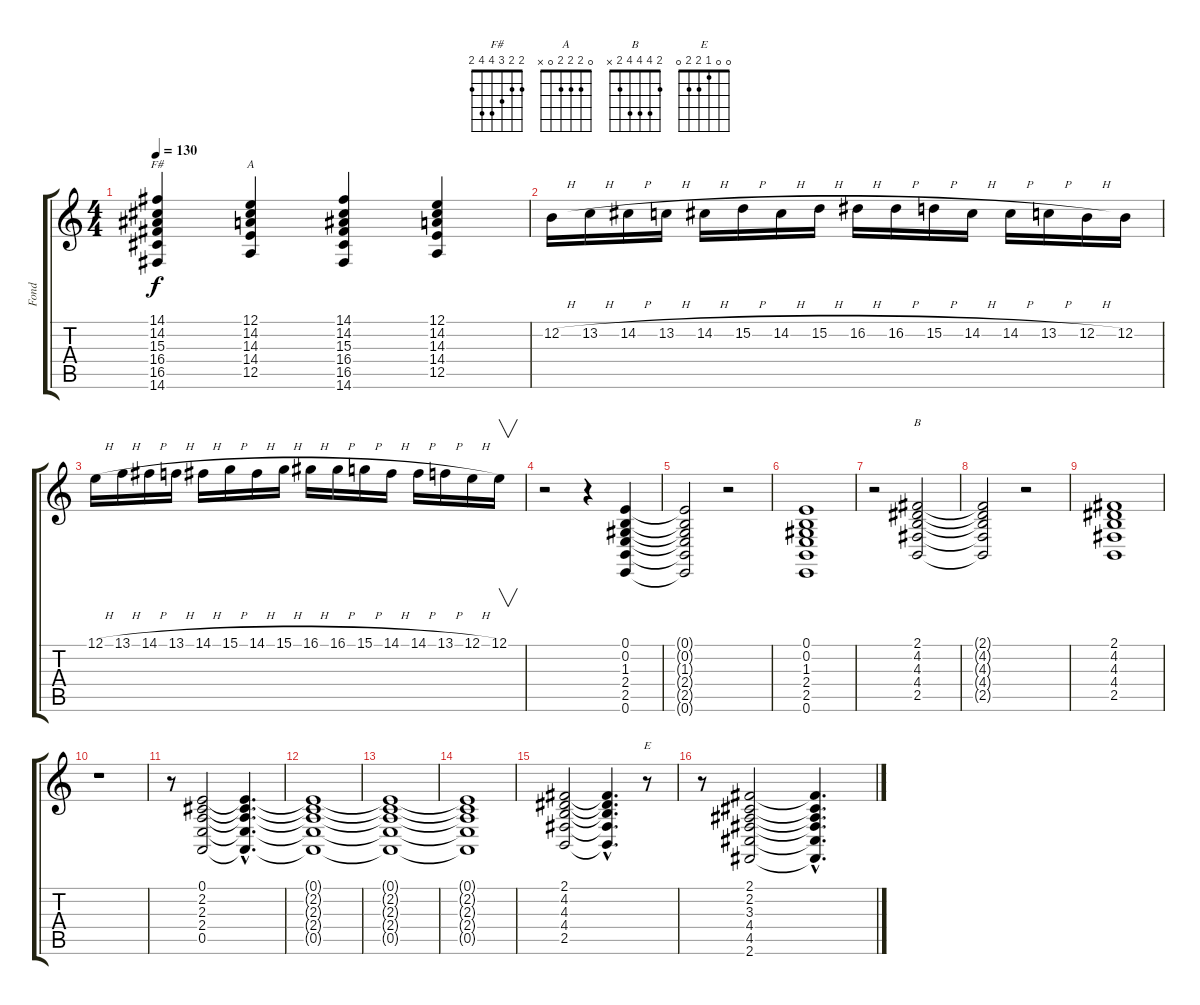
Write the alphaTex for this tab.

\track ("Fond" "Fond") {instrument stringensemble1}
\staff {score tabs}
\tuning (E4 B3 G3 D3 A2 E2) {hide}
\chord ("F#" 2 2 3 4 4 2)
\chord ("A" 0 2 2 2 0 x)
\chord ("B" 2 4 4 4 2 x)
\chord ("E" 0 0 1 2 2 0)
\ts (4 4)
\tempo 130
\clef g2
\ks c
(14.1 14.2 15.3 16.4 16.5 14.6).4{ch "F#" dy f} (12.1 14.2 14.3 14.4 12.5).4{ch "A"} (14.1 14.2 15.3 16.4 16.5 14.6).4 (12.1 14.2 14.3 14.4 12.5).4 |
12.2{h}.16 13.2{h}.16 14.2{h}.16 13.2{h}.16 14.2{h}.16 15.2{h}.16 14.2{h}.16 15.2{h}.16 16.2{h}.16 16.2{h}.16 15.2{h}.16 14.2{h}.16 14.2{h}.16 13.2{h}.16 12.2{h}.16 12.2.16 |
12.1{h}.16 13.1{h}.16 14.1{h}.16 13.1{h}.16 14.1{h}.16 15.1{h}.16 14.1{h}.16 15.1{h}.16 16.1{h}.16 16.1{h}.16 15.1{h}.16 14.1{h}.16 14.1{h}.16 13.1{h}.16 12.1{h}.16 12.1.16{v} |
r.2 r.4 (0.1 0.2 1.3 2.4 2.5 0.6).4 |
(0.1{t} 0.2{t} 1.3{t} 2.4{t} 2.5{t} 0.6{t}).2 r.2 |
(0.1 0.2 1.3 2.4 2.5 0.6).1 |
r.2 (2.1 4.2 4.3 4.4 2.5).2{ch "B"} |
(2.1{t} 4.2{t} 4.3{t} 4.4{t} 2.5{t}).2 r.2 |
(2.1 4.2 4.3 4.4 2.5).1 |
r.1 |
r.8 (0.1 2.2 2.3 2.4 0.5).2 (0.1{hac t} 2.2{hac t} 2.3{hac t} 2.4{hac t} 0.5{hac t}).4{d} |
(0.1{t} 2.2{t} 2.3{t} 2.4{t} 0.5{t}).1 |
(0.1{t} 2.2{t} 2.3{t} 2.4{t} 0.5{t}).1 |
(0.1{t} 2.2{t} 2.3{t} 2.4{t} 0.5{t}).1 |
(2.1 4.2 4.3 4.4 2.5).2 (2.1{hac t} 4.2{hac t} 4.3{hac t} 4.4{hac t} 2.5{hac t}).4{d} r.8{ch "E"} |
r.8 (2.1 2.2 3.3 4.4 4.5 2.6).2 (2.1{hac t} 2.2{hac t} 3.3{hac t} 4.4{hac t} 4.5{hac t} 2.6{hac t}).4{d}
